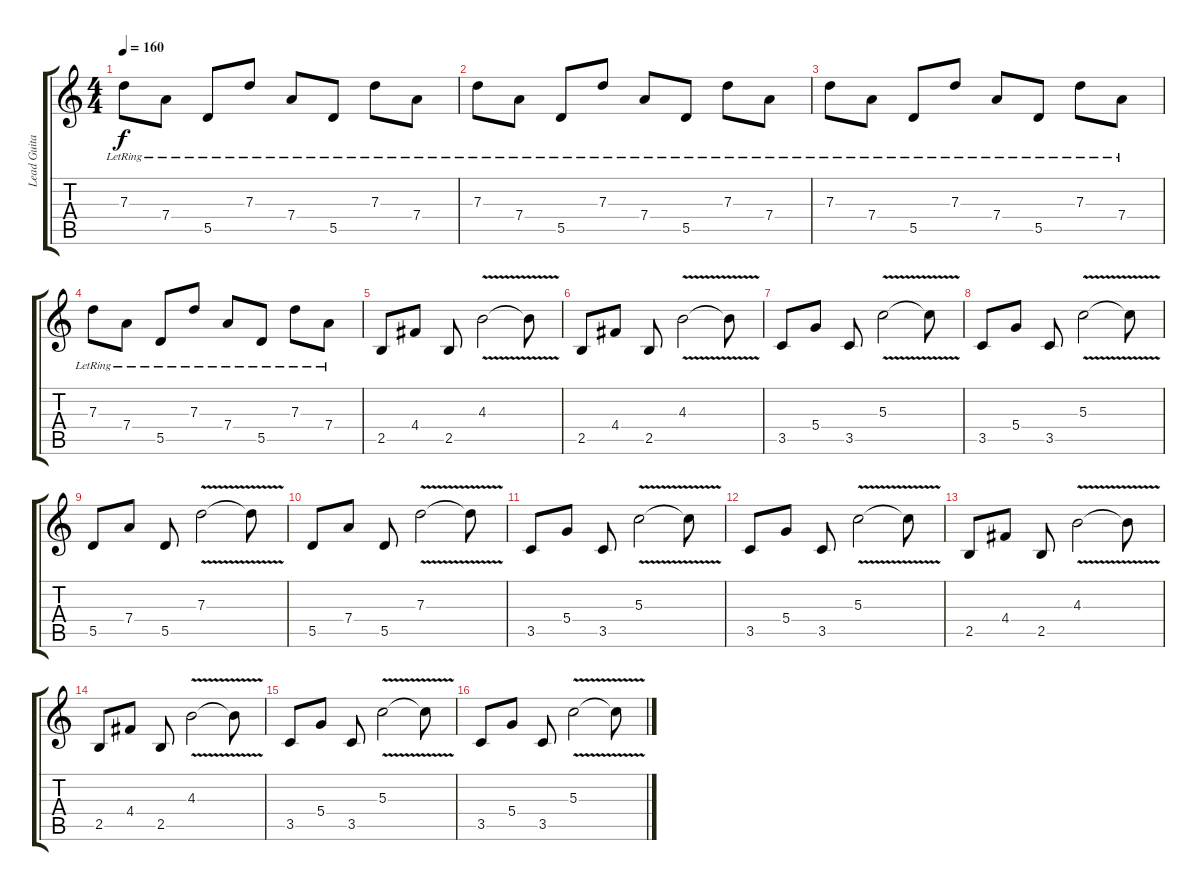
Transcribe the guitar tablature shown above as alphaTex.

\track ("Lead Guitar" "Lead Guita") {instrument overdrivenguitar}
\staff {score tabs}
\tuning (E4 B3 G3 D3 A2 E2) {hide}
\ts (4 4)
\tempo 160
\clef g2
\ks c
7.3{lr}.8{dy f} 7.4{lr}.8 5.5{lr}.8 7.3{lr}.8 7.4{lr}.8 5.5{lr}.8 7.3{lr}.8 7.4{lr}.8 |
7.3{lr}.8 7.4{lr}.8 5.5{lr}.8 7.3{lr}.8 7.4{lr}.8 5.5{lr}.8 7.3{lr}.8 7.4{lr}.8 |
7.3{lr}.8 7.4{lr}.8 5.5{lr}.8 7.3{lr}.8 7.4{lr}.8 5.5{lr}.8 7.3{lr}.8 7.4{lr}.8 |
7.3{lr}.8 7.4{lr}.8 5.5{lr}.8 7.3{lr}.8 7.4{lr}.8 5.5{lr}.8 7.3{lr}.8 7.4{lr}.8 |
2.5.8{volume 16 instrument overdrivenguitar} 4.4.8 2.5.8 4.3{v}.2 4.3{t}.8 |
2.5.8 4.4.8 2.5.8 4.3{v}.2 4.3{t}.8 |
3.5.8 5.4.8 3.5.8 5.3{v}.2 5.3{t}.8 |
3.5.8 5.4.8 3.5.8 5.3{v}.2 5.3{t}.8 |
5.5.8 7.4.8 5.5.8 7.3{v}.2 7.3{t}.8 |
5.5.8 7.4.8 5.5.8 7.3{v}.2 7.3{t}.8 |
3.5.8 5.4.8 3.5.8 5.3{v}.2 5.3{t}.8 |
3.5.8 5.4.8 3.5.8 5.3{v}.2 5.3{t}.8 |
2.5.8{volume 16 instrument overdrivenguitar} 4.4.8 2.5.8 4.3{v}.2 4.3{t}.8 |
2.5.8 4.4.8 2.5.8 4.3{v}.2 4.3{t}.8 |
3.5.8 5.4.8 3.5.8 5.3{v}.2 5.3{t}.8 |
3.5.8 5.4.8 3.5.8 5.3{v}.2 5.3{t}.8
